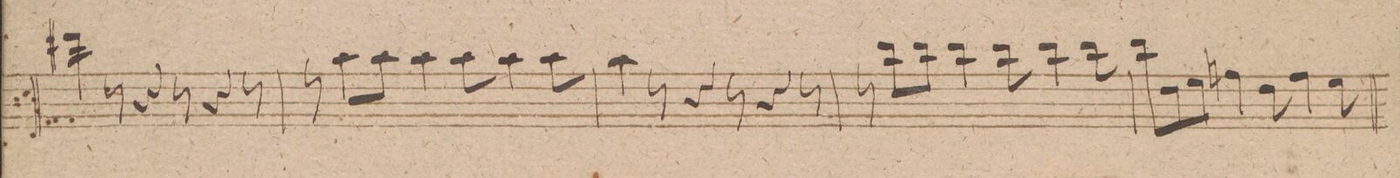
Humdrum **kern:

**kern	**dynam
*I"Flauto 2do	*
*clefG2	*
*k[f#]	*
*M9/8	*
4ddd#X\	.
8r	.
4r	.
8r	.
4r	.
8r	.
=78	=78
8r	.
8aa\L	.
8aa\J	.
4aa\	.
8aa\	.
4aa\	.
8aa\	.
=79	=79
4aa\	.
8r	.
4r	.
8r	.
4r	.
8r	.
=80	=80
8r	.
8bb\L	.
8bb\J	.
4bb\	.
8bb\	.
4bb\	.
8bb\	.
=81	=81
8bb\L	.
8dd\	.
8ee\J	.
4ffn\	.
8dd\	.
4ff\	.
8ee\	.
=82	=82
*-	*-
